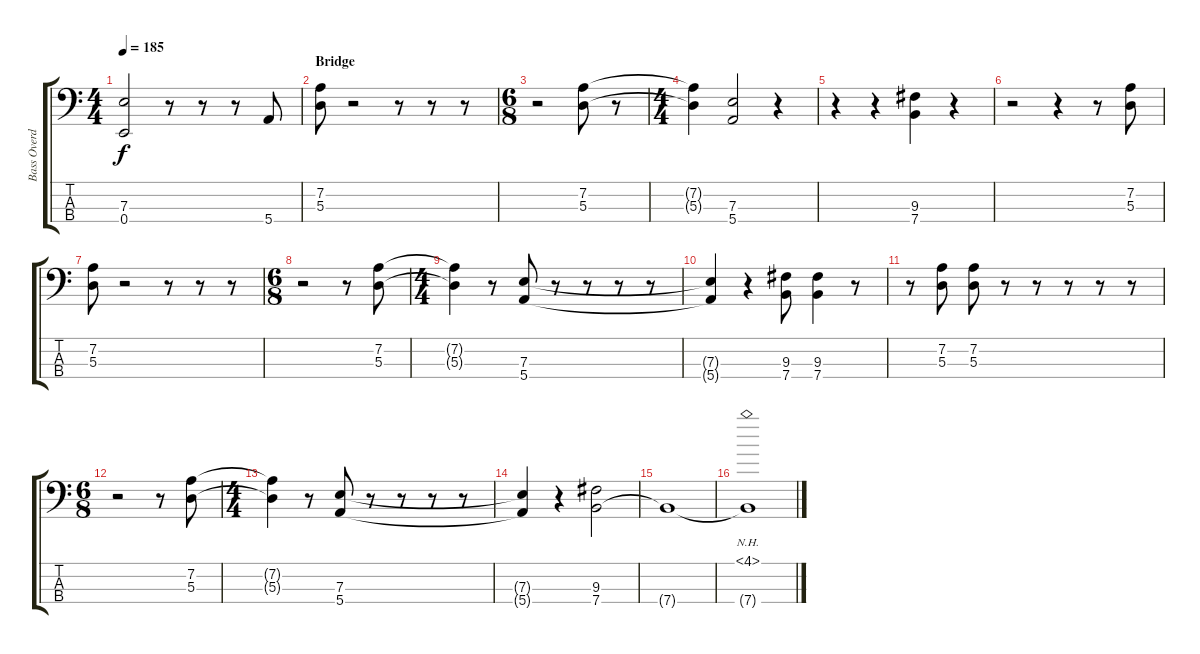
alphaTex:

\track ("Bass Overdub" "Bass Overd") {instrument distortionguitar}
\staff {score tabs}
\tuning (G2 D2 A1 E1) {hide}
\ts (4 4)
\tempo 185
\clef f4
\ks c
(7.3{t} 0.4{t}).2{dy f} r.8 r.8 r.8 5.4.8 |
\section ("" "Bridge")
(7.2 5.3).8 r.2 r.8 r.8 r.8 |
\ts (6 8)
r.2 (7.2 5.3).8 r.8 |
\ts (4 4)
(7.2{t} 5.3{t}).4 (7.3 5.4).2 r.4 |
r.4 r.4 (9.3 7.4).4 r.4 |
r.2 r.4 r.8 (7.2 5.3).8 |
(7.2 5.3).8 r.2 r.8 r.8 r.8 |
\ts (6 8)
r.2 r.8 (7.2 5.3).8 |
\ts (4 4)
(7.2{t} 5.3{t}).4 r.8 (7.3 5.4).8 r.8 r.8 r.8 r.8 |
(7.3{t} 5.4{t}).4 r.4 (9.3 7.4).8 (9.3 7.4).4 r.8 |
r.8 (7.2 5.3).8 (7.2 5.3).8 r.8 r.8 r.8 r.8 r.8 |
\ts (6 8)
r.2 r.8 (7.2 5.3).8 |
\ts (4 4)
(7.2{t} 5.3{t}).4 r.8 (7.3 5.4).8 r.8 r.8 r.8 r.8 |
(7.3{t} 5.4{t}).4 r.4 (9.3 7.4).2 |
7.4{t}.1 |
(4.1{nh} 7.4{t}).1
